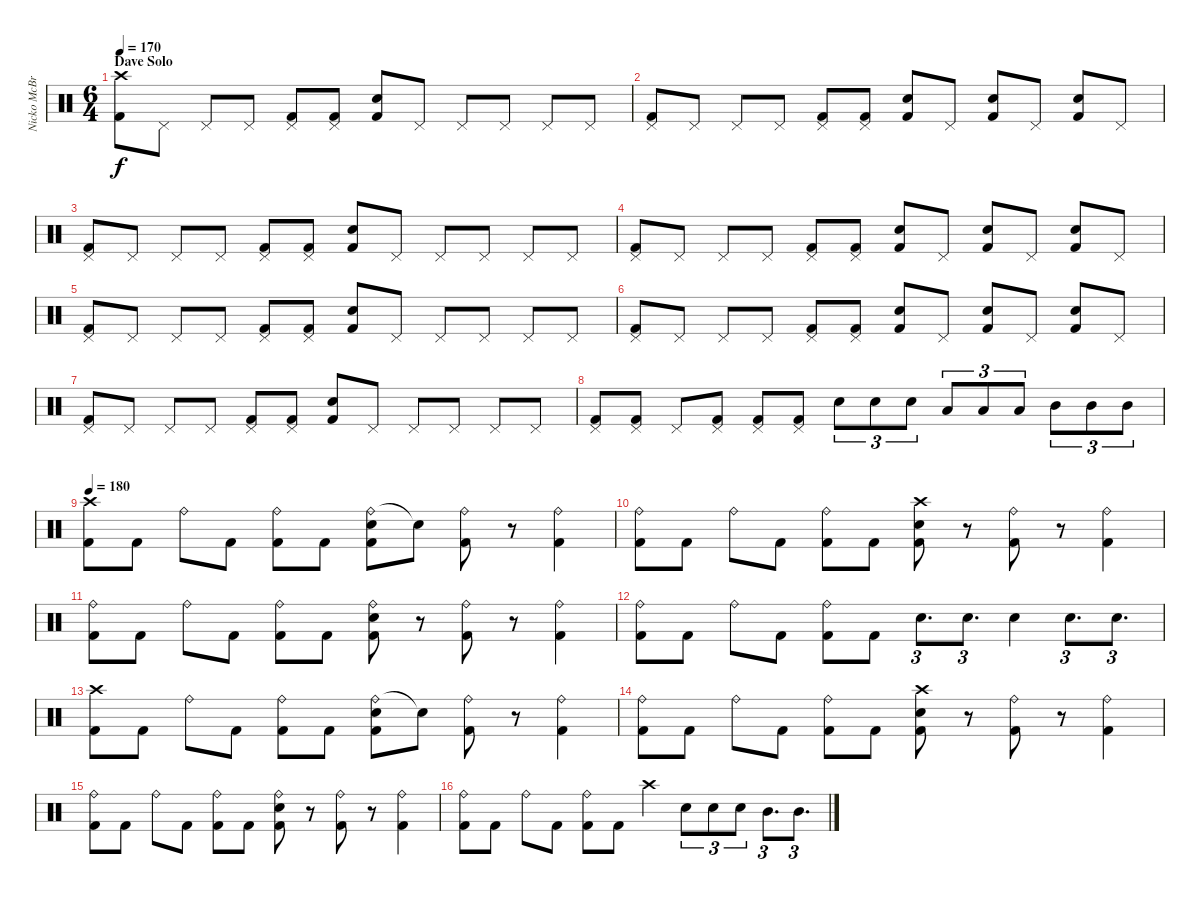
\track ("Nicko McBrain" "Nicko McBr") {instrument percussion}
\staff {score}
\articulation defaults
\ts (6 4)
\section ("" "Dave Solo")
\tempo 170
\clef neutral
\ks c
("Crash high (hit)" "Kick (hit) 2").8{dy f} "Pedal Hi-Hat (hit)".8 "Pedal Hi-Hat (hit)".8 "Pedal Hi-Hat (hit)".8 ("Pedal Hi-Hat (hit)" "Kick (hit) 2").8 ("Pedal Hi-Hat (hit)" "Kick (hit) 2").8 ("Snare (hit) 2" "Kick (hit) 2").8 "Pedal Hi-Hat (hit)".8 "Pedal Hi-Hat (hit)".8 "Pedal Hi-Hat (hit)".8 "Pedal Hi-Hat (hit)".8 "Pedal Hi-Hat (hit)".8 |
("Pedal Hi-Hat (hit)" "Kick (hit) 2").8 "Pedal Hi-Hat (hit)".8 "Pedal Hi-Hat (hit)".8 "Pedal Hi-Hat (hit)".8 ("Pedal Hi-Hat (hit)" "Kick (hit) 2").8 ("Pedal Hi-Hat (hit)" "Kick (hit) 2").8 ("Snare (hit) 2" "Kick (hit) 2").8 "Pedal Hi-Hat (hit)".8 ("Snare (hit) 2" "Kick (hit) 2").8 "Pedal Hi-Hat (hit)".8 ("Snare (hit) 2" "Kick (hit) 2").8 "Pedal Hi-Hat (hit)".8 |
("Pedal Hi-Hat (hit)" "Kick (hit) 2").8 "Pedal Hi-Hat (hit)".8 "Pedal Hi-Hat (hit)".8 "Pedal Hi-Hat (hit)".8 ("Pedal Hi-Hat (hit)" "Kick (hit) 2").8 ("Pedal Hi-Hat (hit)" "Kick (hit) 2").8 ("Snare (hit) 2" "Kick (hit) 2").8 "Pedal Hi-Hat (hit)".8 "Pedal Hi-Hat (hit)".8 "Pedal Hi-Hat (hit)".8 "Pedal Hi-Hat (hit)".8 "Pedal Hi-Hat (hit)".8 |
("Pedal Hi-Hat (hit)" "Kick (hit) 2").8 "Pedal Hi-Hat (hit)".8 "Pedal Hi-Hat (hit)".8 "Pedal Hi-Hat (hit)".8 ("Pedal Hi-Hat (hit)" "Kick (hit) 2").8 ("Pedal Hi-Hat (hit)" "Kick (hit) 2").8 ("Snare (hit) 2" "Kick (hit) 2").8 "Pedal Hi-Hat (hit)".8 ("Snare (hit) 2" "Kick (hit) 2").8 "Pedal Hi-Hat (hit)".8 ("Snare (hit) 2" "Kick (hit) 2").8 "Pedal Hi-Hat (hit)".8 |
("Pedal Hi-Hat (hit)" "Kick (hit) 2").8 "Pedal Hi-Hat (hit)".8 "Pedal Hi-Hat (hit)".8 "Pedal Hi-Hat (hit)".8 ("Pedal Hi-Hat (hit)" "Kick (hit) 2").8 ("Pedal Hi-Hat (hit)" "Kick (hit) 2").8 ("Snare (hit) 2" "Kick (hit) 2").8 "Pedal Hi-Hat (hit)".8 "Pedal Hi-Hat (hit)".8 "Pedal Hi-Hat (hit)".8 "Pedal Hi-Hat (hit)".8 "Pedal Hi-Hat (hit)".8 |
("Pedal Hi-Hat (hit)" "Kick (hit) 2").8 "Pedal Hi-Hat (hit)".8 "Pedal Hi-Hat (hit)".8 "Pedal Hi-Hat (hit)".8 ("Pedal Hi-Hat (hit)" "Kick (hit) 2").8 ("Pedal Hi-Hat (hit)" "Kick (hit) 2").8 ("Snare (hit) 2" "Kick (hit) 2").8 "Pedal Hi-Hat (hit)".8 ("Snare (hit) 2" "Kick (hit) 2").8 "Pedal Hi-Hat (hit)".8 ("Snare (hit) 2" "Kick (hit) 2").8 "Pedal Hi-Hat (hit)".8 |
("Pedal Hi-Hat (hit)" "Kick (hit) 2").8 "Pedal Hi-Hat (hit)".8 "Pedal Hi-Hat (hit)".8 "Pedal Hi-Hat (hit)".8 ("Pedal Hi-Hat (hit)" "Kick (hit) 2").8 ("Pedal Hi-Hat (hit)" "Kick (hit) 2").8 ("Snare (hit) 2" "Kick (hit) 2").8 "Pedal Hi-Hat (hit)".8 "Pedal Hi-Hat (hit)".8 "Pedal Hi-Hat (hit)".8 "Pedal Hi-Hat (hit)".8 "Pedal Hi-Hat (hit)".8 |
("Pedal Hi-Hat (hit)" "Kick (hit) 2").8 ("Pedal Hi-Hat (hit)" "Kick (hit) 2").8 "Pedal Hi-Hat (hit)".8 ("Pedal Hi-Hat (hit)" "Kick (hit) 2").8 ("Pedal Hi-Hat (hit)" "Kick (hit) 2").8 ("Pedal Hi-Hat (hit)" "Kick (hit) 2").8 "Snare (hit) 2".8{tu (3 2)} "Snare (hit) 2".8{tu (3 2)} "Snare (hit) 2".8{tu (3 2)} "Low Tom (hit)".8{tu (3 2)} "Low Tom (hit)".8{tu (3 2)} "Low Tom (hit)".8{tu (3 2)} "Mid Tom (hit)".8{tu (3 2)} "Mid Tom (hit)".8{tu (3 2)} "Mid Tom (hit)".8{tu (3 2)} |
\tempo 170
\tempo 180
("Crash high (hit)" "Kick (hit) 2").8 "Kick (hit) 2".8 "Ride (bell)".8 "Kick (hit) 2".8 ("Ride (bell)" "Kick (hit) 2").8 "Kick (hit) 2".8 ("Ride (bell)" "Snare (hit) 2" "Kick (hit) 2").8 "Snare (hit) 2"{t}.8 ("Ride (bell)" "Kick (hit) 2").8 r.8 ("Ride (bell)" "Kick (hit) 2").4 |
("Ride (bell)" "Kick (hit) 2").8 "Kick (hit) 2".8 "Ride (bell)".8 "Kick (hit) 2".8 ("Ride (bell)" "Kick (hit) 2").8 "Kick (hit) 2".8 ("Crash high (hit)" "Snare (hit) 2" "Kick (hit) 2").8 r.8 ("Ride (bell)" "Kick (hit) 2").8 r.8 ("Ride (bell)" "Kick (hit) 2").4 |
("Ride (bell)" "Kick (hit) 2").8 "Kick (hit) 2".8 "Ride (bell)".8 "Kick (hit) 2".8 ("Ride (bell)" "Kick (hit) 2").8 "Kick (hit) 2".8 ("Snare (hit) 2" "Ride (bell)" "Kick (hit) 2").8 r.8 ("Ride (bell)" "Kick (hit) 2").8 r.8 ("Ride (bell)" "Kick (hit) 2").4 |
("Ride (bell)" "Kick (hit) 2").8 "Kick (hit) 2".8 "Ride (bell)".8 "Kick (hit) 2".8 ("Ride (bell)" "Kick (hit) 2").8 "Kick (hit) 2".8 "Snare (hit) 2".8{d tu (3 2)} "Snare (hit) 2".8{d tu (3 2)} "Snare (hit) 2".4 "Snare (hit) 2".8{d tu (3 2)} "Snare (hit) 2".8{d tu (3 2)} |
("Crash high (hit)" "Kick (hit) 2").8 "Kick (hit) 2".8 "Ride (bell)".8 "Kick (hit) 2".8 ("Ride (bell)" "Kick (hit) 2").8 "Kick (hit) 2".8 ("Ride (bell)" "Snare (hit) 2" "Kick (hit) 2").8 "Snare (hit) 2"{t}.8 ("Ride (bell)" "Kick (hit) 2").8 r.8 ("Ride (bell)" "Kick (hit) 2").4 |
("Ride (bell)" "Kick (hit) 2").8 "Kick (hit) 2".8 "Ride (bell)".8 "Kick (hit) 2".8 ("Ride (bell)" "Kick (hit) 2").8 "Kick (hit) 2".8 ("Crash high (hit)" "Snare (hit) 2" "Kick (hit) 2").8 r.8 ("Ride (bell)" "Kick (hit) 2").8 r.8 ("Ride (bell)" "Kick (hit) 2").4 |
("Ride (bell)" "Kick (hit) 2").8 "Kick (hit) 2".8 "Ride (bell)".8 "Kick (hit) 2".8 ("Ride (bell)" "Kick (hit) 2").8 "Kick (hit) 2".8 ("Snare (hit) 2" "Ride (bell)" "Kick (hit) 2").8 r.8 ("Ride (bell)" "Kick (hit) 2").8 r.8 ("Ride (bell)" "Kick (hit) 2").4 |
("Ride (bell)" "Kick (hit) 2").8 "Kick (hit) 2".8 "Ride (bell)".8 "Kick (hit) 2".8 ("Ride (bell)" "Kick (hit) 2").8 "Kick (hit) 2".8 "Crash high (hit)".4 "Snare (hit) 2".8{tu (3 2)} "Snare (hit) 2".8{tu (3 2)} "Snare (hit) 2".8{tu (3 2)} "Mid Tom (hit)".8{d tu (3 2)} "Mid Tom (hit)".8{d tu (3 2)}
